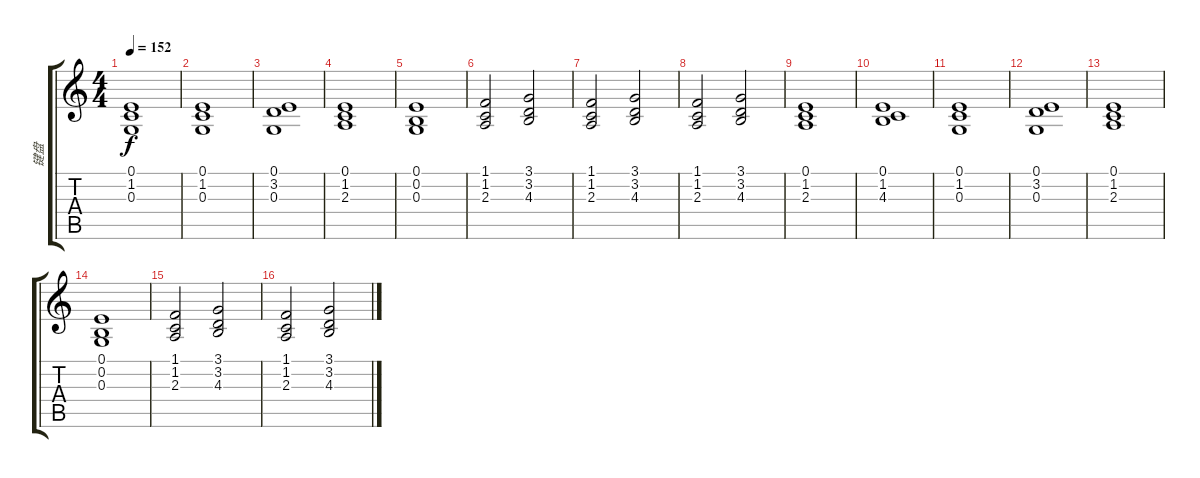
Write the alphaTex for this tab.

\track ("键盘" "键盘") {instrument stringensemble2}
\staff {score tabs}
\tuning (E4 B3 G3 D3 A2 E2) {hide}
\ts (4 4)
\tempo 152
\clef g2
\ks c
(0.1 1.2 0.3).1{dy f} |
(0.1 1.2 0.3).1 |
(0.1 3.2 0.3).1 |
(0.1 1.2 2.3).1 |
(0.1 0.2 0.3).1 |
(1.1 1.2 2.3).2 (3.1 3.2 4.3).2 |
(1.1 1.2 2.3).2 (3.1 3.2 4.3).2 |
(1.1 1.2 2.3).2 (3.1 3.2 4.3).2 |
(0.1 1.2 2.3).1 |
(0.1 1.2 4.3).1 |
(0.1 1.2 0.3).1 |
(0.1 3.2 0.3).1 |
(0.1 1.2 2.3).1 |
(0.1 0.2 0.3).1 |
(1.1 1.2 2.3).2 (3.1 3.2 4.3).2 |
(1.1 1.2 2.3).2 (3.1 3.2 4.3).2
